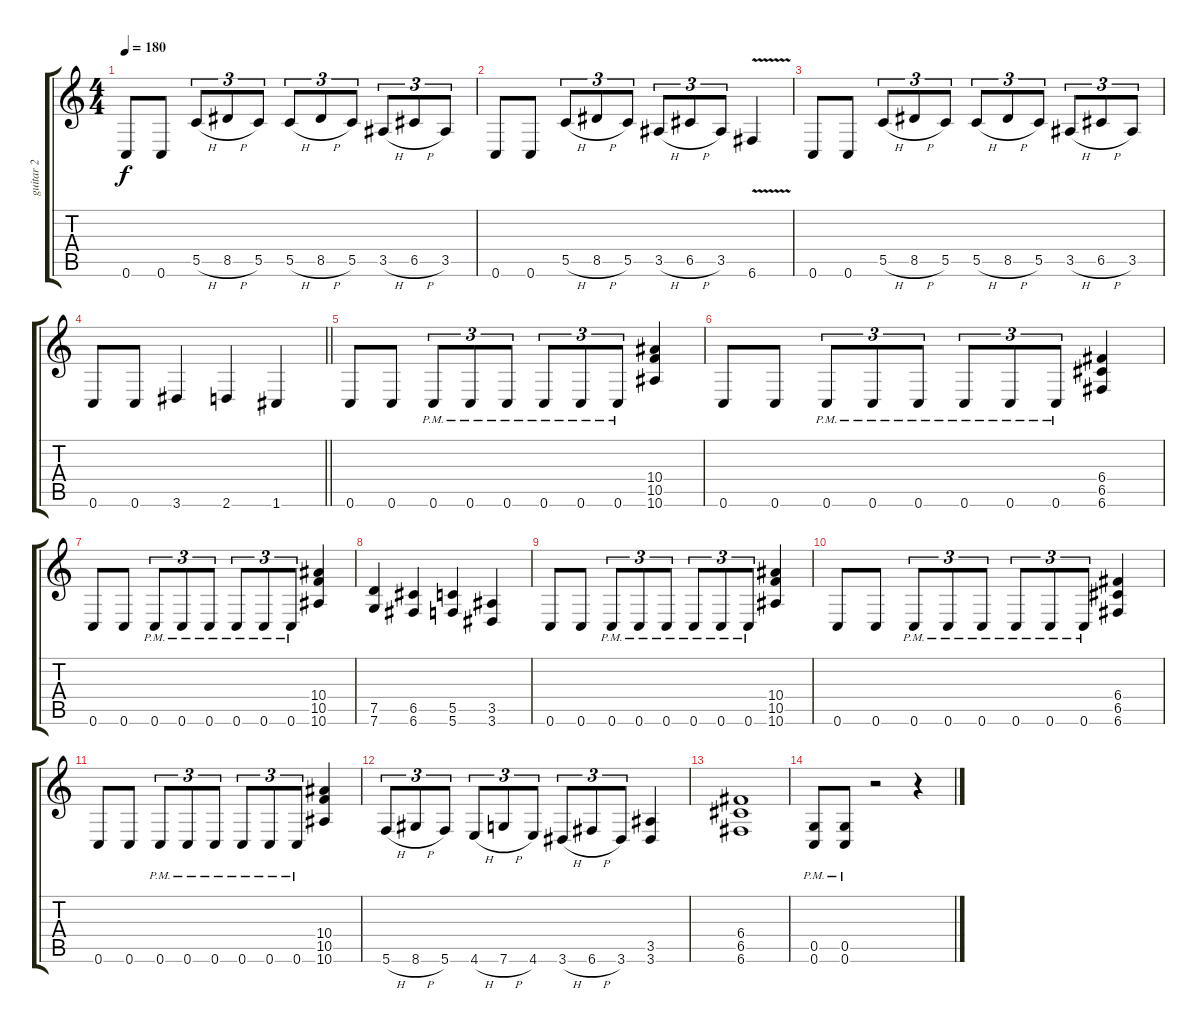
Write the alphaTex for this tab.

\track ("guitar 2" "guitar 2") {instrument distortionguitar}
\staff {score tabs}
\tuning (D4 A3 F3 C3 G2 C2) {hide}
\ts (4 4)
\tempo 180
\clef g2
\ks c
0.6.8{dy f} 0.6.8 5.5{h}.8{tu (3 2)} 8.5{h}.8{tu (3 2)} 5.5.8{tu (3 2)} 5.5{h}.8{tu (3 2)} 8.5{h}.8{tu (3 2)} 5.5.8{tu (3 2)} 3.5{h}.8{tu (3 2)} 6.5{h}.8{tu (3 2)} 3.5.8{tu (3 2)} |
0.6.8 0.6.8 5.5{h}.8{tu (3 2)} 8.5{h}.8{tu (3 2)} 5.5.8{tu (3 2)} 3.5{h}.8{tu (3 2)} 6.5{h}.8{tu (3 2)} 3.5.8{tu (3 2)} 6.6{v}.4 |
0.6.8 0.6.8 5.5{h}.8{tu (3 2)} 8.5{h}.8{tu (3 2)} 5.5.8{tu (3 2)} 5.5{h}.8{tu (3 2)} 8.5{h}.8{tu (3 2)} 5.5.8{tu (3 2)} 3.5{h}.8{tu (3 2)} 6.5{h}.8{tu (3 2)} 3.5.8{tu (3 2)} |
\barLineRight lightlight
0.6.8 0.6.8 3.6.4 2.6.4 1.6.4 |
0.6.8 0.6.8 0.6{pm}.8{tu (3 2)} 0.6{pm}.8{tu (3 2)} 0.6{pm}.8{tu (3 2)} 0.6{pm}.8{tu (3 2)} 0.6{pm}.8{tu (3 2)} 0.6{pm}.8{tu (3 2)} (10.4 10.5 10.6).4 |
0.6.8 0.6.8 0.6{pm}.8{tu (3 2)} 0.6{pm}.8{tu (3 2)} 0.6{pm}.8{tu (3 2)} 0.6{pm}.8{tu (3 2)} 0.6{pm}.8{tu (3 2)} 0.6{pm}.8{tu (3 2)} (6.4 6.5 6.6).4 |
0.6.8 0.6.8 0.6{pm}.8{tu (3 2)} 0.6{pm}.8{tu (3 2)} 0.6{pm}.8{tu (3 2)} 0.6{pm}.8{tu (3 2)} 0.6{pm}.8{tu (3 2)} 0.6{pm}.8{tu (3 2)} (10.4 10.5 10.6).4 |
(7.5 7.6).4 (6.5 6.6).4 (5.5 5.6).4 (3.5 3.6).4 |
0.6.8 0.6.8 0.6{pm}.8{tu (3 2)} 0.6{pm}.8{tu (3 2)} 0.6{pm}.8{tu (3 2)} 0.6{pm}.8{tu (3 2)} 0.6{pm}.8{tu (3 2)} 0.6{pm}.8{tu (3 2)} (10.4 10.5 10.6).4 |
0.6.8 0.6.8 0.6{pm}.8{tu (3 2)} 0.6{pm}.8{tu (3 2)} 0.6{pm}.8{tu (3 2)} 0.6{pm}.8{tu (3 2)} 0.6{pm}.8{tu (3 2)} 0.6{pm}.8{tu (3 2)} (6.4 6.5 6.6).4 |
0.6.8 0.6.8 0.6{pm}.8{tu (3 2)} 0.6{pm}.8{tu (3 2)} 0.6{pm}.8{tu (3 2)} 0.6{pm}.8{tu (3 2)} 0.6{pm}.8{tu (3 2)} 0.6{pm}.8{tu (3 2)} (10.4 10.5 10.6).4 |
5.6{h}.8{tu (3 2)} 8.6{h}.8{tu (3 2)} 5.6.8{tu (3 2)} 4.6{h}.8{tu (3 2)} 7.6{h}.8{tu (3 2)} 4.6.8{tu (3 2)} 3.6{h}.8{tu (3 2)} 6.6{h}.8{tu (3 2)} 3.6.8{tu (3 2)} (3.5 3.6).4 |
(6.4 6.5 6.6).1 |
(0.5{pm} 0.6{pm}).8 (0.5{pm} 0.6{pm}).8 r.2 r.4
